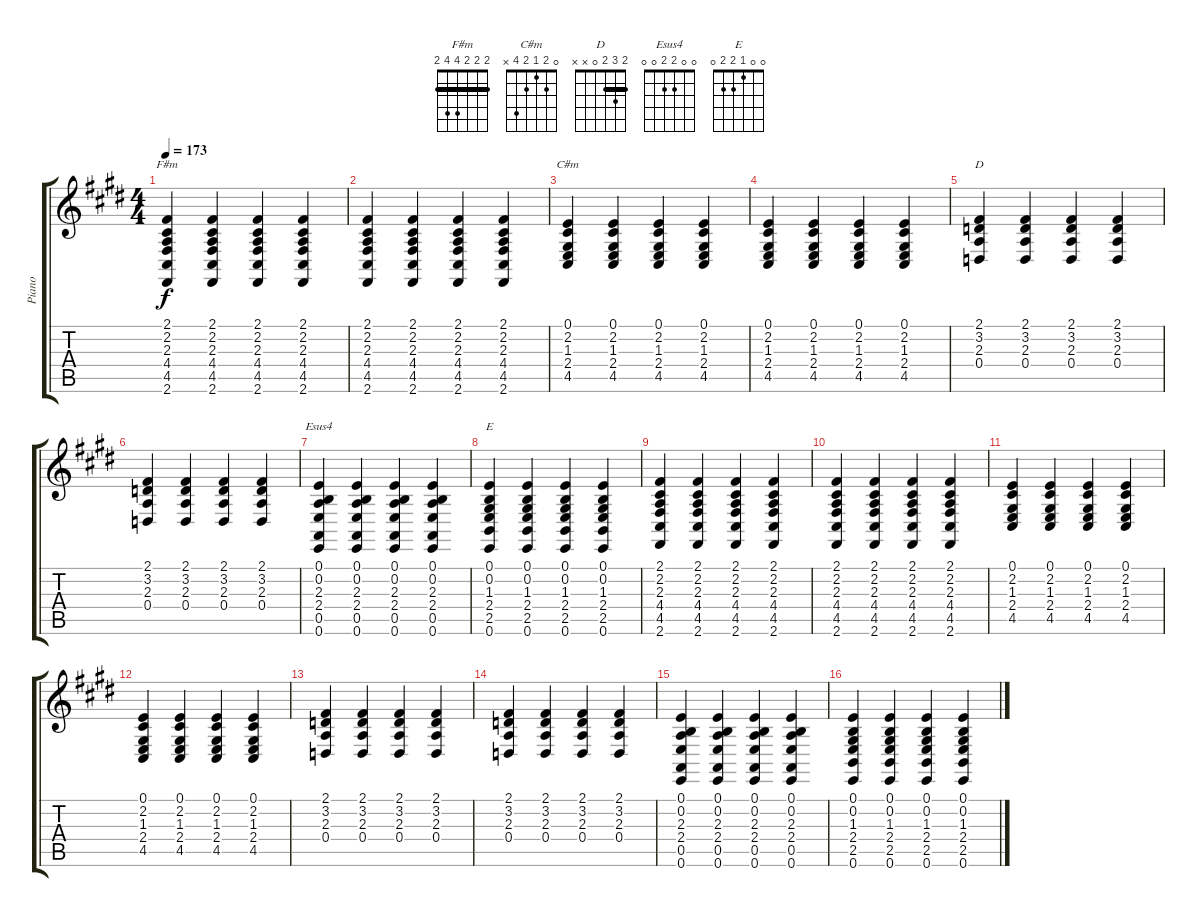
\track ("Piano" "Piano") {instrument acousticgrandpiano}
\staff {score tabs}
\tuning (E4 B3 G3 D3 A2 E2) {hide}
\chord ("F#m" 2 2 2 4 4 2) {barre 2}
\chord ("C#m" 0 2 1 2 4 x)
\chord ("D" 2 3 2 0 x x) {barre 2}
\chord ("Esus4" 0 0 2 2 0 0)
\chord ("E" 0 0 1 2 2 0)
\ts (4 4)
\tempo 173
\clef g2
\ks e
(2.1 2.2 2.3 4.4 4.5 2.6).4{ch "F#m" dy f} (2.1 2.2 2.3 4.4 4.5 2.6).4 (2.1 2.2 2.3 4.4 4.5 2.6).4 (2.1 2.2 2.3 4.4 4.5 2.6).4 |
(2.1 2.2 2.3 4.4 4.5 2.6).4 (2.1 2.2 2.3 4.4 4.5 2.6).4 (2.1 2.2 2.3 4.4 4.5 2.6).4 (2.1 2.2 2.3 4.4 4.5 2.6).4 |
(0.1 2.2 1.3 2.4 4.5).4{ch "C#m"} (0.1 2.2 1.3 2.4 4.5).4 (0.1 2.2 1.3 2.4 4.5).4 (0.1 2.2 1.3 2.4 4.5).4 |
(0.1 2.2 1.3 2.4 4.5).4 (0.1 2.2 1.3 2.4 4.5).4 (0.1 2.2 1.3 2.4 4.5).4 (0.1 2.2 1.3 2.4 4.5).4 |
(2.1 3.2 2.3 0.4).4{ch "D"} (2.1 3.2 2.3 0.4).4 (2.1 3.2 2.3 0.4).4 (2.1 3.2 2.3 0.4).4 |
(2.1 3.2 2.3 0.4).4 (2.1 3.2 2.3 0.4).4 (2.1 3.2 2.3 0.4).4 (2.1 3.2 2.3 0.4).4 |
(0.1 0.2 2.3 2.4 0.5 0.6).4{ch "Esus4"} (0.1 0.2 2.3 2.4 0.5 0.6).4 (0.1 0.2 2.3 2.4 0.5 0.6).4 (0.1 0.2 2.3 2.4 0.5 0.6).4 |
(0.1 0.2 1.3 2.4 2.5 0.6).4{ch "E"} (0.1 0.2 1.3 2.4 2.5 0.6).4 (0.1 0.2 1.3 2.4 2.5 0.6).4 (0.1 0.2 1.3 2.4 2.5 0.6).4 |
(2.1 2.2 2.3 4.4 4.5 2.6).4 (2.1 2.2 2.3 4.4 4.5 2.6).4 (2.1 2.2 2.3 4.4 4.5 2.6).4 (2.1 2.2 2.3 4.4 4.5 2.6).4 |
(2.1 2.2 2.3 4.4 4.5 2.6).4 (2.1 2.2 2.3 4.4 4.5 2.6).4 (2.1 2.2 2.3 4.4 4.5 2.6).4 (2.1 2.2 2.3 4.4 4.5 2.6).4 |
(0.1 2.2 1.3 2.4 4.5).4 (0.1 2.2 1.3 2.4 4.5).4 (0.1 2.2 1.3 2.4 4.5).4 (0.1 2.2 1.3 2.4 4.5).4 |
(0.1 2.2 1.3 2.4 4.5).4 (0.1 2.2 1.3 2.4 4.5).4 (0.1 2.2 1.3 2.4 4.5).4 (0.1 2.2 1.3 2.4 4.5).4 |
(2.1 3.2 2.3 0.4).4 (2.1 3.2 2.3 0.4).4 (2.1 3.2 2.3 0.4).4 (2.1 3.2 2.3 0.4).4 |
(2.1 3.2 2.3 0.4).4 (2.1 3.2 2.3 0.4).4 (2.1 3.2 2.3 0.4).4 (2.1 3.2 2.3 0.4).4 |
(0.1 0.2 2.3 2.4 0.5 0.6).4 (0.1 0.2 2.3 2.4 0.5 0.6).4 (0.1 0.2 2.3 2.4 0.5 0.6).4 (0.1 0.2 2.3 2.4 0.5 0.6).4 |
(0.1 0.2 1.3 2.4 2.5 0.6).4 (0.1 0.2 1.3 2.4 2.5 0.6).4 (0.1 0.2 1.3 2.4 2.5 0.6).4 (0.1 0.2 1.3 2.4 2.5 0.6).4
